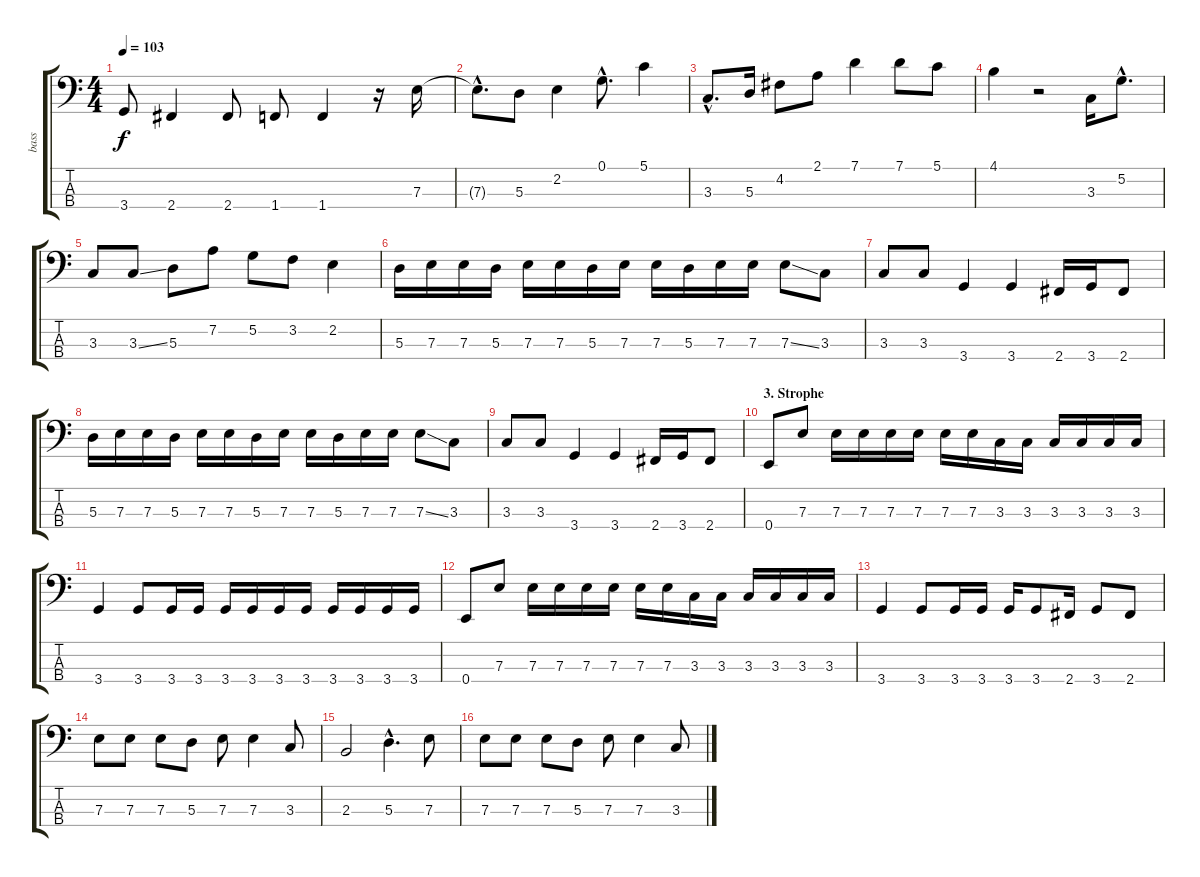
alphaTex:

\track ("bass" "bass") {instrument electricbasspick}
\staff {score tabs}
\tuning (G2 D2 A1 E1) {hide}
\ts (4 4)
\tempo 103
\clef f4
\ks c
3.4.8{dy f} 2.4.4 2.4.8 1.4.8 1.4.4 r.16 7.3.16 |
7.3{hac t}.8{d} 5.3.8 2.2.4 0.1{hac}.8{d} 5.1.4 |
3.3{hac}.8{d} 5.3.16 4.2.8 2.1.8 7.1.4 7.1.8 5.1.8 |
4.1.4 r.2 3.3.16 5.2{hac}.8{d} |
3.3.8 3.3{ss}.8 5.3.8 7.2.8 5.2.8 3.2.8 2.2.4 |
5.3.16{volume 11} 7.3.16 7.3.16 5.3.16 7.3.16 7.3.16 5.3.16 7.3.16 7.3.16 5.3.16 7.3.16 7.3.16 7.3{ss}.8 3.3.8 |
3.3.8 3.3.8 3.4.4 3.4.4 2.4.16 3.4.16 2.4.8 |
5.3.16 7.3.16 7.3.16 5.3.16 7.3.16 7.3.16 5.3.16 7.3.16 7.3.16 5.3.16 7.3.16 7.3.16 7.3{ss}.8 3.3.8 |
3.3.8 3.3.8 3.4.4 3.4.4 2.4.16 3.4.16 2.4.8 |
\section ("" "3. Strophe")
0.4.8 7.3.8 7.3.16 7.3.16 7.3.16 7.3.16 7.3.16 7.3.16 3.3.16 3.3.16 3.3.16 3.3.16 3.3.16 3.3.16 |
3.4.4 3.4.8 3.4.16 3.4.16 3.4.16 3.4.16 3.4.16 3.4.16 3.4.16 3.4.16 3.4.16 3.4.16 |
0.4.8 7.3.8 7.3.16 7.3.16 7.3.16 7.3.16 7.3.16 7.3.16 3.3.16 3.3.16 3.3.16 3.3.16 3.3.16 3.3.16 |
3.4.4 3.4.8 3.4.16 3.4.16 3.4.16 3.4.8 2.4.16 3.4.8 2.4.8 |
7.3.8 7.3.8 7.3.8 5.3.8 7.3.8 7.3.4 3.3.8 |
2.3.2 5.3{hac}.4{d} 7.3.8 |
7.3.8 7.3.8 7.3.8 5.3.8 7.3.8 7.3.4 3.3.8
